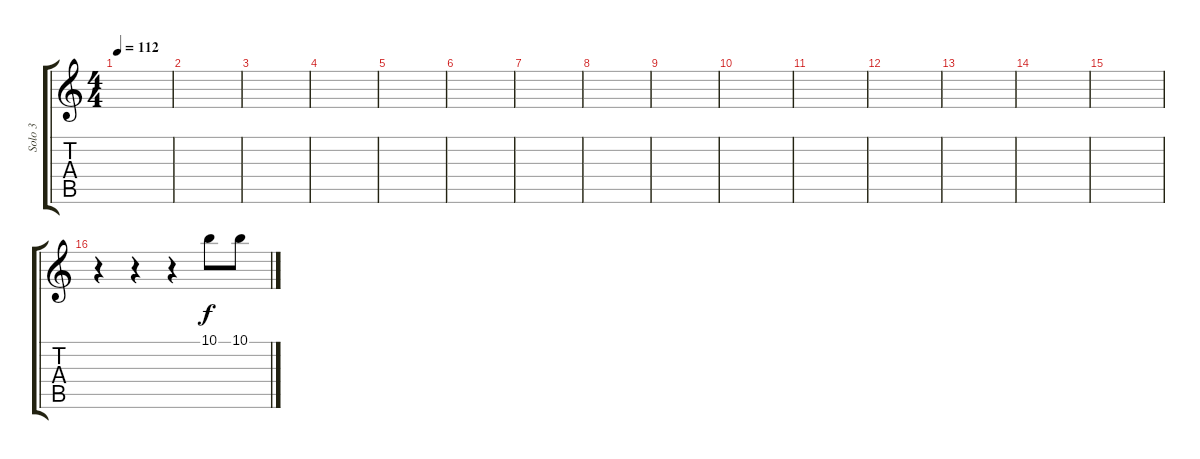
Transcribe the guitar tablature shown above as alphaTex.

\track ("Solo 3" "Solo 3") {instrument distortionguitar}
\staff {score tabs}
\tuning (Db4 Ab3 E3 B2 Gb2 B1) {hide}
\ts (4 4)
\tempo 112
\clef g2
\ks c
|
|
|
|
|
|
|
|
|
|
|
|
|
|
|
r.4 r.4 r.4 10.1.8 10.1.8
